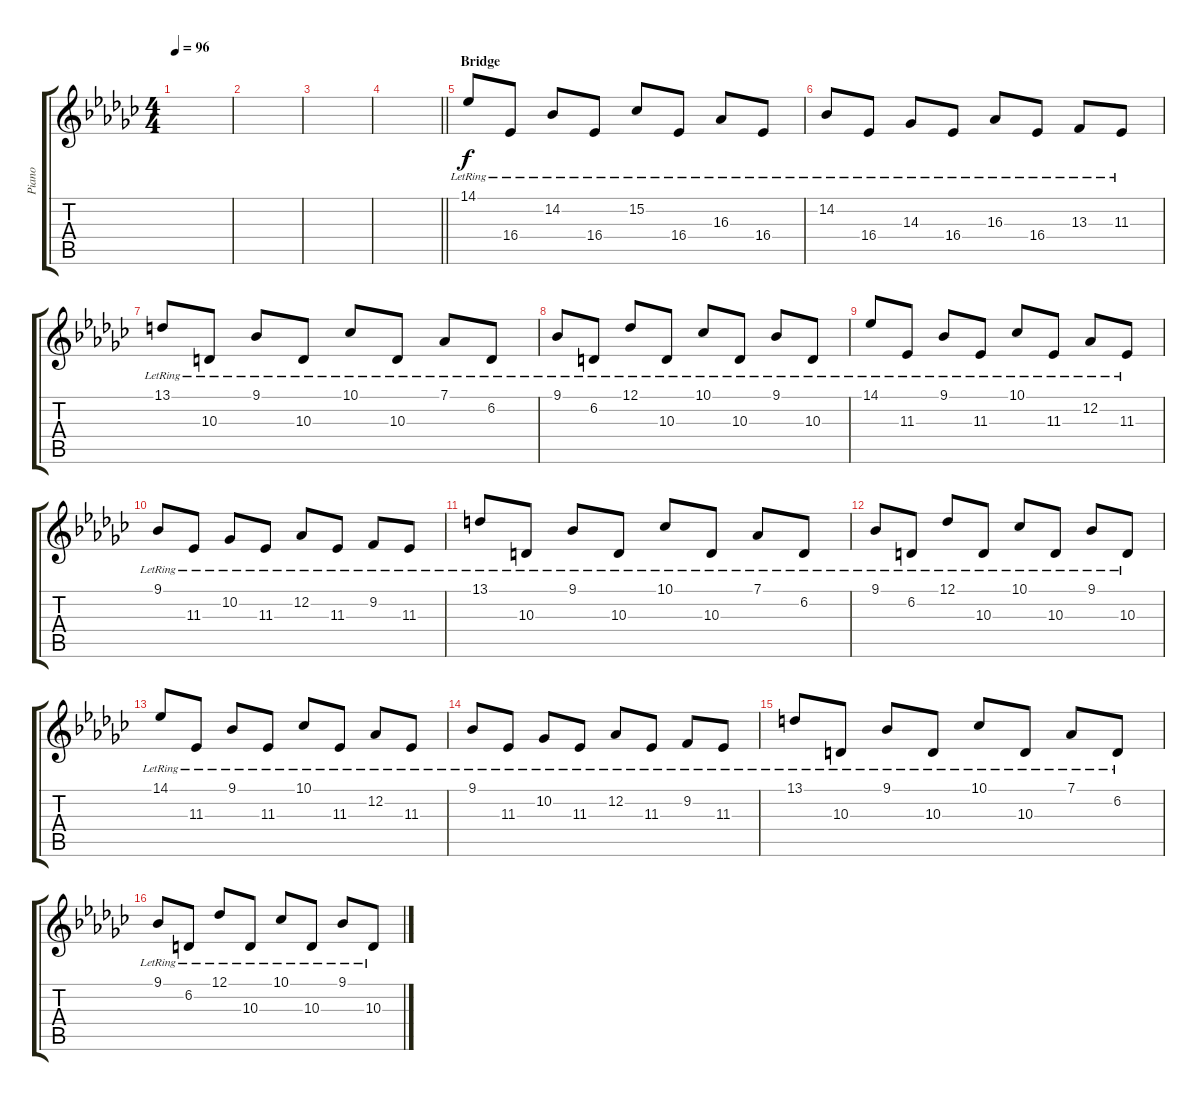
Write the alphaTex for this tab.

\track ("Piano" "Piano") {instrument acousticgrandpiano}
\staff {score tabs}
\tuning (Db4 Ab3 E3 B2 Gb2 B1) {hide}
\ts (4 4)
\tempo 96
\clef g2
\ks gb
|
|
|
\barLineRight lightlight
|
\section ("" "Bridge")
14.1{lr}.8 16.4{lr}.8 14.2{lr}.8 16.4{lr}.8 15.2{lr}.8 16.4{lr}.8 16.3{lr}.8 16.4{lr}.8 |
14.2{lr}.8 16.4{lr}.8 14.3{lr}.8 16.4{lr}.8 16.3{lr}.8 16.4{lr}.8 13.3{lr}.8 11.3{lr}.8 |
13.1{lr}.8 10.3{lr}.8 9.1{lr}.8 10.3{lr}.8 10.1{lr}.8 10.3{lr}.8 7.1{lr}.8 6.2{lr}.8 |
9.1{lr}.8 6.2{lr}.8 12.1{lr}.8 10.3{lr}.8 10.1{lr}.8 10.3{lr}.8 9.1{lr}.8 10.3{lr}.8 |
14.1{lr}.8 11.3{lr}.8 9.1{lr}.8 11.3{lr}.8 10.1{lr}.8 11.3{lr}.8 12.2{lr}.8 11.3{lr}.8 |
9.1{lr}.8 11.3{lr}.8 10.2{lr}.8 11.3{lr}.8 12.2{lr}.8 11.3{lr}.8 9.2{lr}.8 11.3{lr}.8 |
13.1{lr}.8 10.3{lr}.8 9.1{lr}.8 10.3{lr}.8 10.1{lr}.8 10.3{lr}.8 7.1{lr}.8 6.2{lr}.8 |
9.1{lr}.8 6.2{lr}.8 12.1{lr}.8 10.3{lr}.8 10.1{lr}.8 10.3{lr}.8 9.1{lr}.8 10.3{lr}.8 |
14.1{lr}.8 11.3{lr}.8 9.1{lr}.8 11.3{lr}.8 10.1{lr}.8 11.3{lr}.8 12.2{lr}.8 11.3{lr}.8 |
9.1{lr}.8 11.3{lr}.8 10.2{lr}.8 11.3{lr}.8 12.2{lr}.8 11.3{lr}.8 9.2{lr}.8 11.3{lr}.8 |
13.1{lr}.8 10.3{lr}.8 9.1{lr}.8 10.3{lr}.8 10.1{lr}.8 10.3{lr}.8 7.1{lr}.8 6.2{lr}.8 |
9.1{lr}.8 6.2{lr}.8 12.1{lr}.8 10.3{lr}.8 10.1{lr}.8 10.3{lr}.8 9.1{lr}.8 10.3{lr}.8
